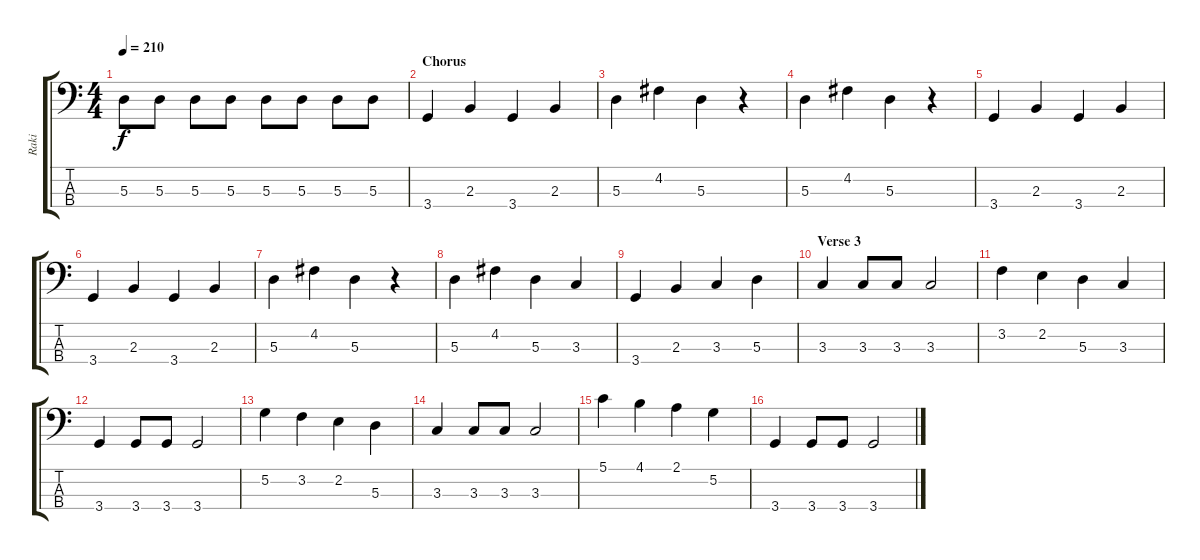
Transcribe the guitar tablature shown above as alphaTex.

\track ("Raki" "Raki") {instrument electricbassfinger}
\staff {score tabs}
\tuning (G2 D2 A1 E1) {hide}
\ts (4 4)
\tempo 210
\clef f4
\ks c
5.3.8{dy f} 5.3.8 5.3.8 5.3.8 5.3.8 5.3.8 5.3.8 5.3.8 |
\section ("" "Chorus")
3.4.4 2.3.4 3.4.4 2.3.4 |
5.3.4 4.2.4 5.3.4 r.4 |
5.3.4 4.2.4 5.3.4 r.4 |
3.4.4 2.3.4 3.4.4 2.3.4 |
3.4.4 2.3.4 3.4.4 2.3.4 |
5.3.4 4.2.4 5.3.4 r.4 |
5.3.4 4.2.4 5.3.4 3.3.4 |
3.4.4 2.3.4 3.3.4 5.3.4 |
\section ("" "Verse 3")
3.3.4 3.3.8 3.3.8 3.3.2 |
3.2.4 2.2.4 5.3.4 3.3.4 |
3.4.4 3.4.8 3.4.8 3.4.2 |
5.2.4 3.2.4 2.2.4 5.3.4 |
3.3.4 3.3.8 3.3.8 3.3.2 |
5.1.4 4.1.4 2.1.4 5.2.4 |
3.4.4 3.4.8 3.4.8 3.4.2
